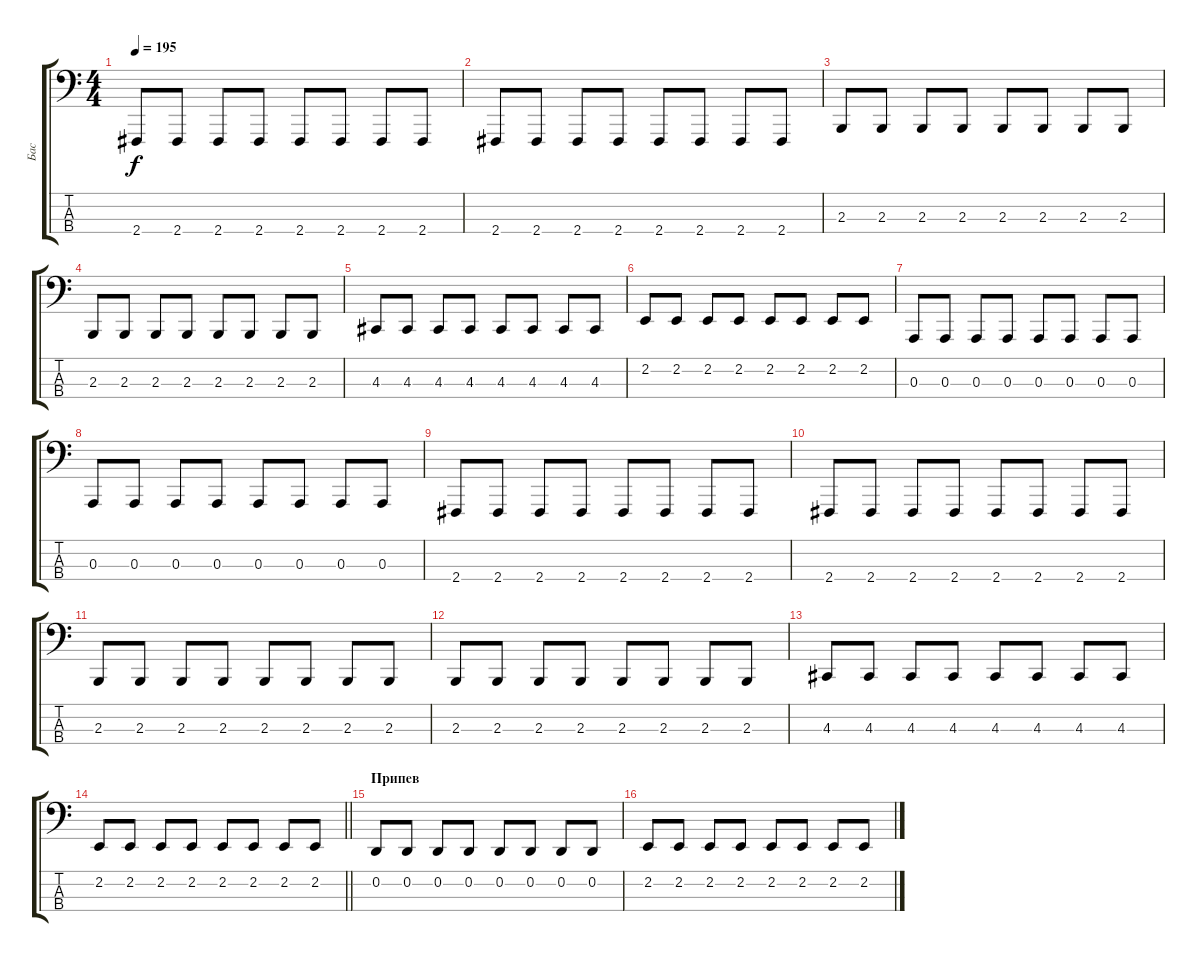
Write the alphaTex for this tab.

\track ("Бас" "Бас") {instrument oboe}
\staff {score tabs}
\tuning (G2 D2 A1 E1) {hide}
\ts (4 4)
\tempo 195
\clef f4
\ks c
2.4.8{dy f} 2.4.8 2.4.8 2.4.8 2.4.8 2.4.8 2.4.8 2.4.8 |
2.4.8 2.4.8 2.4.8 2.4.8 2.4.8 2.4.8 2.4.8 2.4.8 |
2.3.8 2.3.8 2.3.8 2.3.8 2.3.8 2.3.8 2.3.8 2.3.8 |
2.3.8 2.3.8 2.3.8 2.3.8 2.3.8 2.3.8 2.3.8 2.3.8 |
4.3.8 4.3.8 4.3.8 4.3.8 4.3.8 4.3.8 4.3.8 4.3.8 |
2.2.8 2.2.8 2.2.8 2.2.8 2.2.8 2.2.8 2.2.8 2.2.8 |
0.3.8 0.3.8 0.3.8 0.3.8 0.3.8 0.3.8 0.3.8 0.3.8 |
0.3.8 0.3.8 0.3.8 0.3.8 0.3.8 0.3.8 0.3.8 0.3.8 |
2.4.8 2.4.8 2.4.8 2.4.8 2.4.8 2.4.8 2.4.8 2.4.8 |
2.4.8 2.4.8 2.4.8 2.4.8 2.4.8 2.4.8 2.4.8 2.4.8 |
2.3.8 2.3.8 2.3.8 2.3.8 2.3.8 2.3.8 2.3.8 2.3.8 |
2.3.8 2.3.8 2.3.8 2.3.8 2.3.8 2.3.8 2.3.8 2.3.8 |
4.3.8 4.3.8 4.3.8 4.3.8 4.3.8 4.3.8 4.3.8 4.3.8 |
\barLineRight lightlight
2.2.8 2.2.8 2.2.8 2.2.8 2.2.8 2.2.8 2.2.8 2.2.8 |
\section ("" "Припев")
0.2.8 0.2.8 0.2.8 0.2.8 0.2.8 0.2.8 0.2.8 0.2.8 |
2.2.8 2.2.8 2.2.8 2.2.8 2.2.8 2.2.8 2.2.8 2.2.8
